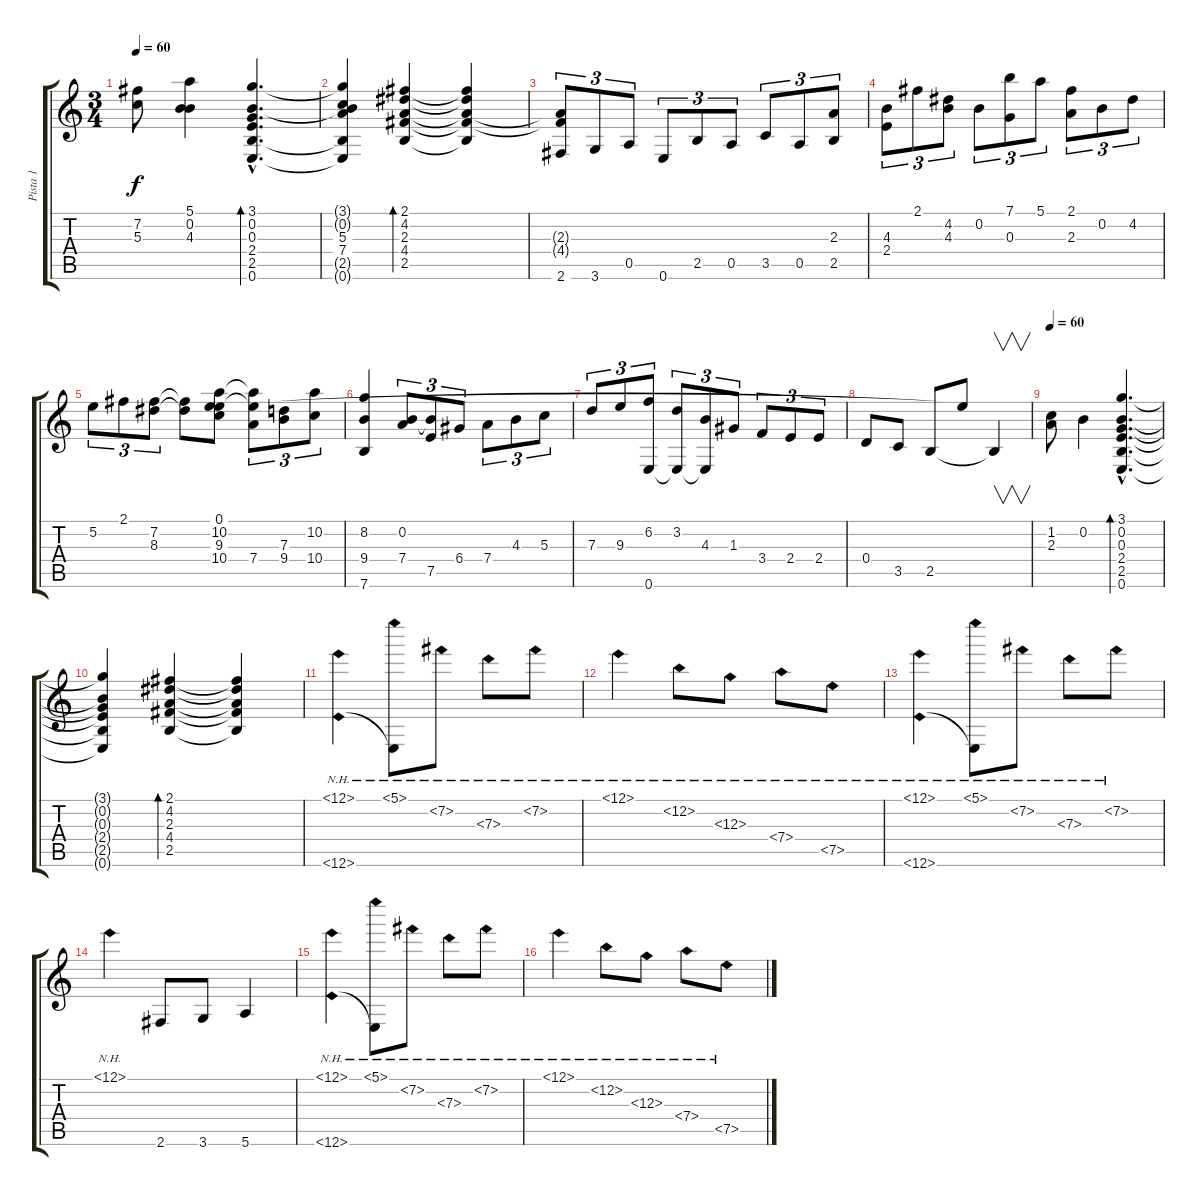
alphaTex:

\track ("Pista 1" "Pista 1") {instrument acousticguitarsteel}
\staff {score tabs}
\tuning (E4 B3 G3 D3 A2 E2) {hide}
\ts (3 4)
\tempo 60
\clef g2
\ks c
(7.2 5.3).8{dy f instrument acousticguitarsteel} (5.1 0.2 4.3).4 (3.1{hac} 0.2{hac} 0.3{hac} 2.4{hac} 2.5{hac} 0.6{hac}).4{d bd 240} |
(3.1{t} 0.2{t} 5.3 7.4 2.5{t} 0.6{t}).4 (2.1 4.2 2.3 4.4 2.5).4{bd 240} (2.1{t} 4.2{t} 2.3{t} 4.4{t} 2.5{t}).4 |
(2.3{t} 4.4{t} 2.6).8{tu (3 2)} 3.6.8{tu (3 2)} 0.5.8{tu (3 2)} 0.6.8{tu (3 2)} 2.5.8{tu (3 2)} 0.5.8{tu (3 2)} 3.5.8{tu (3 2)} 0.5.8{tu (3 2)} (2.3 2.5).8{tu (3 2)} |
(4.3 2.4).8{tu (3 2)} 2.1.8{tu (3 2)} (4.2 4.3).8{tu (3 2)} 0.2.8{tu (3 2)} (7.1 0.3).8{tu (3 2)} 5.1.8{tu (3 2)} (2.1 2.3).8{tu (3 2)} 0.2.8{tu (3 2)} 4.2.8{tu (3 2)} |
5.2.8{tu (3 2)} 2.1.8{tu (3 2)} (7.2 8.3).8{tu (3 2)} (7.2{t} 8.3{t}).8 (0.1 10.2 9.3 10.4).8 (0.1{t} 10.2{t} 7.4).8{tu (3 2)} (7.3 9.4).8{tu (3 2)} (10.2 10.4).8{tu (3 2)} |
(8.2 9.4 7.6).4 (0.2 7.4).8{tu (3 2)} (0.2{t} 7.5).8{tu (3 2)} 6.4.8{tu (3 2)} 7.4.8{tu (3 2)} 4.3.8{tu (3 2)} 5.3.8{tu (3 2)} |
7.3.8{tu (3 2)} 9.3.8{tu (3 2)} (6.2 0.6).8{tu (3 2)} (3.2 0.6{t}).8{tu (3 2)} (4.3 0.6{t}).8{tu (3 2)} 1.3.8{tu (3 2)} 3.4.8{tu (3 2)} 2.4.8{tu (3 2)} 2.4.8{tu (3 2)} |
0.4.8 3.5.8 2.5.8 0.1{t}.8 2.5{t}.4{v} |
\tempo 60
(1.2 2.3).8 0.2.4 (3.1{hac} 0.2{hac} 0.3{hac} 2.4{hac} 2.5{hac} 0.6{hac}).4{d bd 240} |
(3.1{t} 0.2{t} 0.3{t} 2.4{t} 2.5{t} 0.6{t}).4 (2.1 4.2 2.3 4.4 2.5).4{bd 240} (2.1{t} 4.2{t} 2.3{t} 4.4{t} 2.5{t}).4 |
(0.1{nh} 0.6{nh}).4 (5.1{nh} 0.6{t}).8 7.2{nh}.8 7.3{nh}.8 7.2{nh}.8 |
12.1{nh}.4 12.2{nh}.8 12.3{nh}.8 7.4{nh}.8 7.5{nh}.8 |
(0.1{nh} 0.6{nh}).4 (5.1{nh} 0.6{t}).8 7.2{nh}.8 7.3{nh}.8 7.2{nh}.8 |
12.1{nh}.4 2.6.8 3.6.8 5.6.4 |
(0.1{nh} 0.6{nh}).4 (5.1{nh} 0.6{t}).8 7.2{nh}.8 7.3{nh}.8 7.2{nh}.8 |
12.1{nh}.4 12.2{nh}.8 12.3{nh}.8 7.4{nh}.8 7.5{nh}.8
